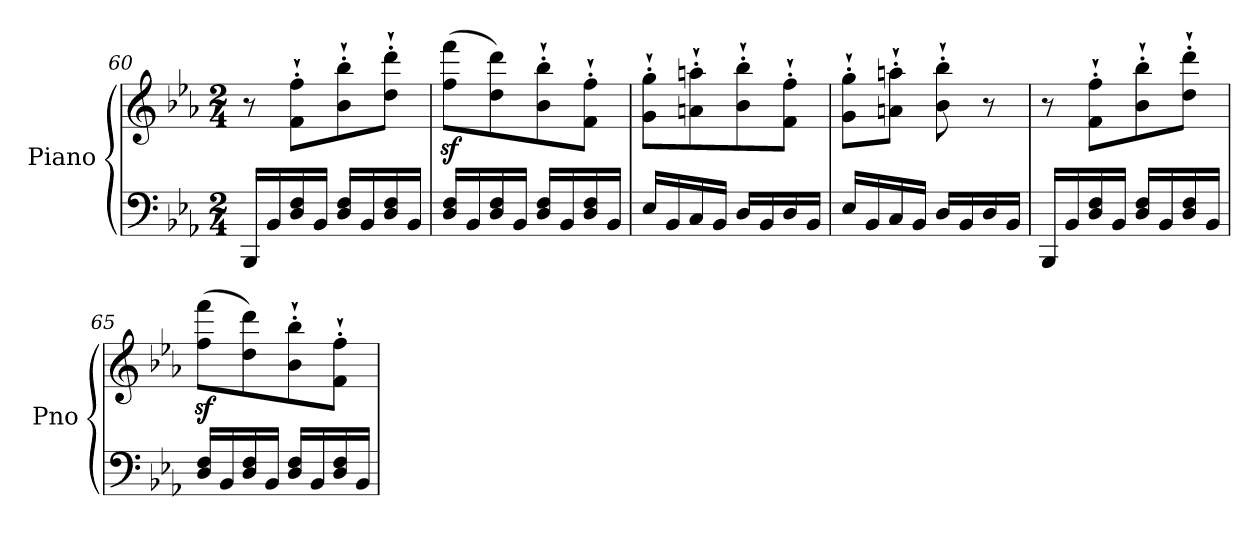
**kern	**kern
*part1	*part1
*staff2	*staff1
*I"Piano	*
*I'Pno	*
*clefF4	*clefG2
*k[b-e-a-]	*k[b-e-a-]
*M2/4	*M2/4
=60	=60
*^	*
2ryy	16BBB-/LL	8r
.	16BB-/	.
.	16D/ 16F/	8f\'` 8ff\'`L
.	16BB-/JJ	.
.	16D/ 16F/LL	8b-\'` 8bb-\'`
.	16BB-/	.
.	16D/ 16F/	8dd\'` 8ddd\'`J
.	16BB-/JJ	.
=61	=61	=61
2ryy	16D/ 16F/LL	(>8ff\z< 8fff\z<L
.	16BB-/	.
.	16D/ 16F/	8dd\ 8ddd\)
.	16BB-/JJ	.
.	16D/ 16F/LL	8b-\'` 8bb-\'`
.	16BB-/	.
.	16D/ 16F/	8f\'` 8ff\'`J
.	16BB-/JJ	.
=62	=62	=62
2ryy	16E-/LL	8g\'` 8gg\'`L
.	16BB-/	.
.	16C/	8an\'` 8aan\'`
.	16BB-/JJ	.
.	16D/LL	8b-\'` 8bb-\'`
.	16BB-/	.
.	16D/	8f\'` 8ff\'`J
.	16BB-/JJ	.
=63	=63	=63
2ryy	16E-/LL	8g\'` 8gg\'`L
.	16BB-/	.
.	16C/	8an\'` 8aan\'`J
.	16BB-/JJ	.
.	16D/LL	8b-\'` 8bb-\'`
.	16BB-/	.
.	16D/	8r
.	16BB-/JJ	.
!!LO:LB:g=z
=64	=64	=64
2ryy	16BBB-/LL	8r
.	16BB-/	.
.	16D/ 16F/	8f\'` 8ff\'`L
.	16BB-/JJ	.
.	16D/ 16F/LL	8b-\'` 8bb-\'`
.	16BB-/	.
.	16D/ 16F/	8dd\'` 8ddd\'`J
.	16BB-/JJ	.
=65	=65	=65
2ryy	16D/ 16F/LL	(>8ff\z< 8fff\z<L
.	16BB-/	.
.	16D/ 16F/	8dd\ 8ddd\)
.	16BB-/JJ	.
.	16D/ 16F/LL	8b-\'` 8bb-\'`
.	16BB-/	.
.	16D/ 16F/	8f\'` 8ff\'`J
.	16BB-/JJ	.
*v	*v	*
=	=
*-	*-
